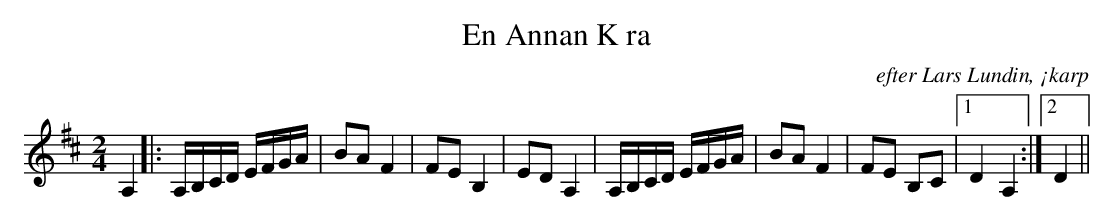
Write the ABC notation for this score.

X:1
T:En Annan K ra
O:efter Lars Lundin, ¡karp
M:2/4
L:1/8
K:D
A,2 |: A,/B,/C/D/ E/F/G/A/ | BA F2 | FE B,2 | ED A,2 | A,/B,/C/D/ E/F/G/A/ | BA F2 | FE B,C |1 D2 A,2 :|2 D2 ||
